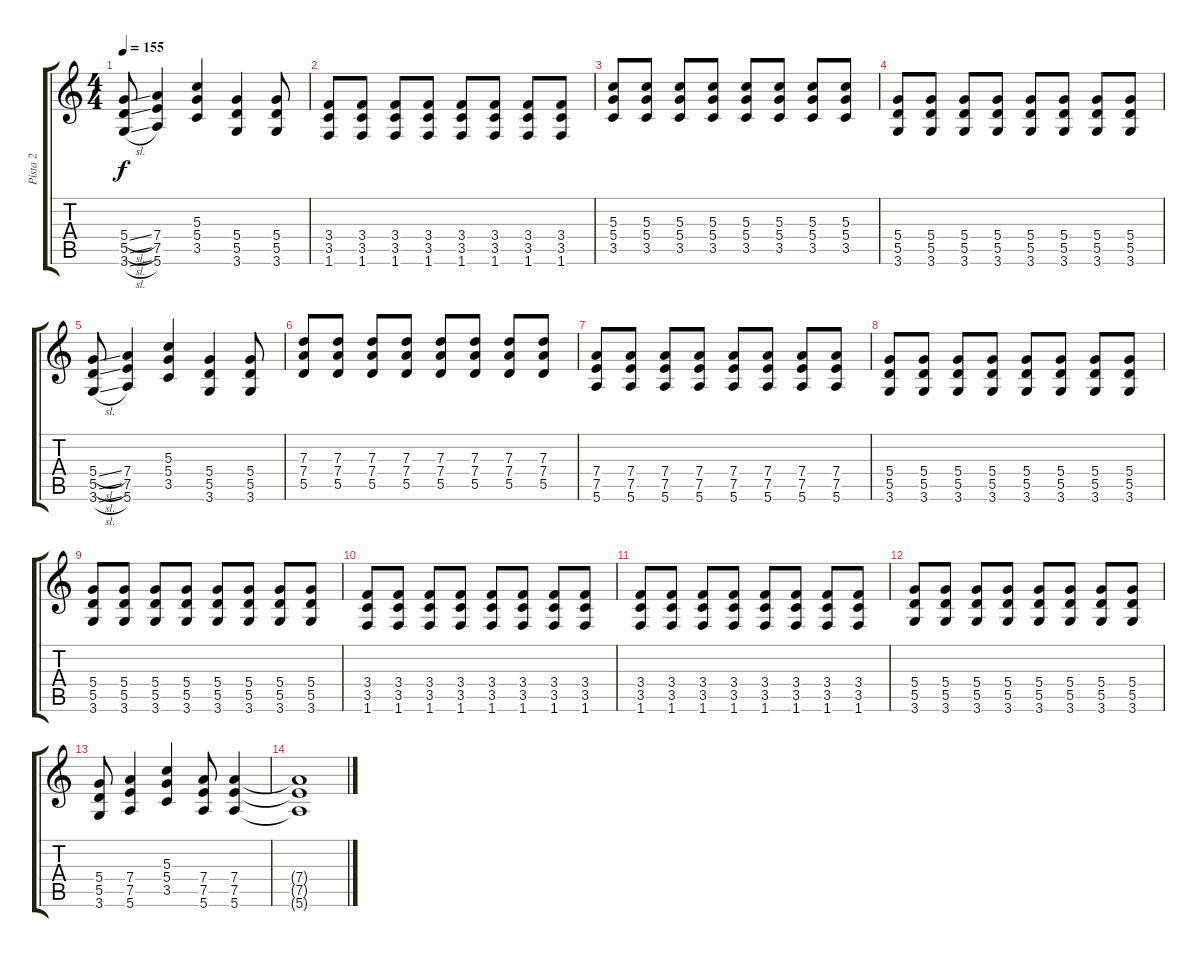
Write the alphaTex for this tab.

\track ("Pista 2" "Pista 2") {instrument distortionguitar}
\staff {score tabs}
\tuning (E4 B3 G3 D3 A2 E2) {hide}
\ts (4 4)
\tempo 155
\clef g2
\ks c
(5.4{sl} 5.5{sl} 3.6{sl}).8{dy f} (7.4 7.5 5.6).4 (5.3 5.4 3.5).4 (5.4 5.5 3.6).4 (5.4 5.5 3.6).8 |
(3.4 3.5 1.6).8 (3.4 3.5 1.6).8 (3.4 3.5 1.6).8 (3.4 3.5 1.6).8 (3.4 3.5 1.6).8 (3.4 3.5 1.6).8 (3.4 3.5 1.6).8 (3.4 3.5 1.6).8 |
(5.3 5.4 3.5).8 (5.3 5.4 3.5).8 (5.3 5.4 3.5).8 (5.3 5.4 3.5).8 (5.3 5.4 3.5).8 (5.3 5.4 3.5).8 (5.3 5.4 3.5).8 (5.3 5.4 3.5).8 |
(5.4 5.5 3.6).8 (5.4 5.5 3.6).8 (5.4 5.5 3.6).8 (5.4 5.5 3.6).8 (5.4 5.5 3.6).8 (5.4 5.5 3.6).8 (5.4 5.5 3.6).8 (5.4 5.5 3.6).8 |
(5.4{sl} 5.5{sl} 3.6{sl}).8 (7.4 7.5 5.6).4 (5.3 5.4 3.5).4 (5.4 5.5 3.6).4 (5.4 5.5 3.6).8 |
(7.3 7.4 5.5).8 (7.3 7.4 5.5).8 (7.3 7.4 5.5).8 (7.3 7.4 5.5).8 (7.3 7.4 5.5).8 (7.3 7.4 5.5).8 (7.3 7.4 5.5).8 (7.3 7.4 5.5).8 |
(7.4 7.5 5.6).8 (7.4 7.5 5.6).8 (7.4 7.5 5.6).8 (7.4 7.5 5.6).8 (7.4 7.5 5.6).8 (7.4 7.5 5.6).8 (7.4 7.5 5.6).8 (7.4 7.5 5.6).8 |
(5.4 5.5 3.6).8 (5.4 5.5 3.6).8 (5.4 5.5 3.6).8 (5.4 5.5 3.6).8 (5.4 5.5 3.6).8 (5.4 5.5 3.6).8 (5.4 5.5 3.6).8 (5.4 5.5 3.6).8 |
(5.4 5.5 3.6).8 (5.4 5.5 3.6).8 (5.4 5.5 3.6).8 (5.4 5.5 3.6).8 (5.4 5.5 3.6).8 (5.4 5.5 3.6).8 (5.4 5.5 3.6).8 (5.4 5.5 3.6).8 |
(3.4 3.5 1.6).8 (3.4 3.5 1.6).8 (3.4 3.5 1.6).8 (3.4 3.5 1.6).8 (3.4 3.5 1.6).8 (3.4 3.5 1.6).8 (3.4 3.5 1.6).8 (3.4 3.5 1.6).8 |
(3.4 3.5 1.6).8 (3.4 3.5 1.6).8 (3.4 3.5 1.6).8 (3.4 3.5 1.6).8 (3.4 3.5 1.6).8 (3.4 3.5 1.6).8 (3.4 3.5 1.6).8 (3.4 3.5 1.6).8 |
(5.4 5.5 3.6).8 (5.4 5.5 3.6).8 (5.4 5.5 3.6).8 (5.4 5.5 3.6).8 (5.4 5.5 3.6).8 (5.4 5.5 3.6).8 (5.4 5.5 3.6).8 (5.4 5.5 3.6).8 |
(5.4 5.5 3.6).8 (7.4 7.5 5.6).4 (5.3 5.4 3.5).4 (7.4 7.5 5.6).8 (7.4 7.5 5.6).4 |
(7.4{t} 7.5{t} 5.6{t}).1
